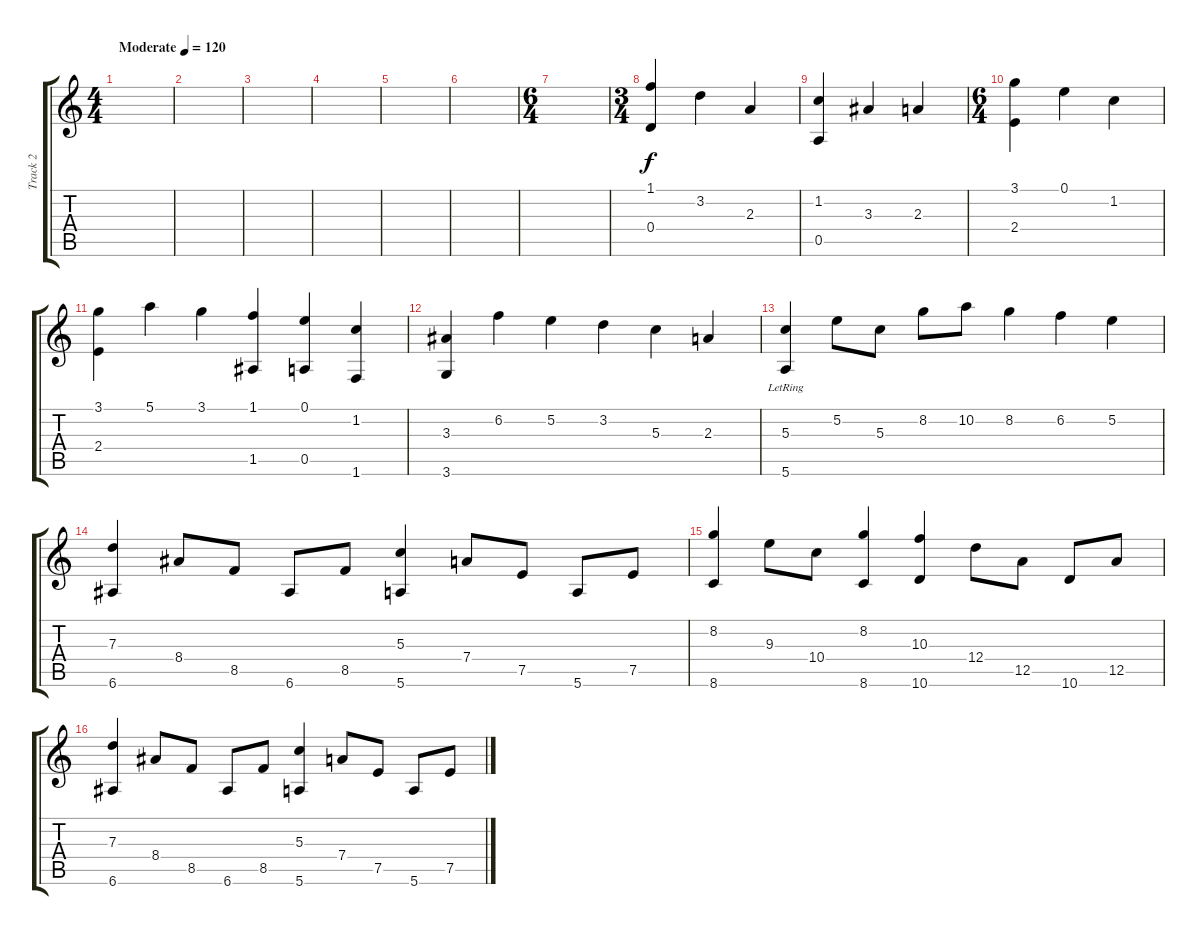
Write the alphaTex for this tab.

\track ("Track 2" "Track 2") {instrument acousticguitarsteel}
\staff {score tabs}
\tuning (E4 B3 G3 D3 A2 E2) {hide}
\ts (4 4)
\tempo (120 "Moderate")
\clef g2
\ks c
|
|
|
|
|
|
\ts (6 4)
|
\ts (3 4)
(1.1 0.4).4 3.2.4 2.3.4 |
(1.2 0.5).4 3.3.4 2.3.4 |
\ts (6 4)
(3.1 2.4).4 0.1.4 1.2.4 |
(3.1 2.4).4 5.1.4 3.1.4 (1.1 1.5).4 (0.1 0.5).4 (1.2 1.6).4 |
(3.3 3.6).4 6.2.4 5.2.4 3.2.4 5.3.4 2.3.4 |
(5.3 5.6{lr}).4 5.2.8 5.3.8 8.2.8 10.2.8 8.2.4 6.2.4 5.2.4 |
(7.3 6.6).4 8.4.8 8.5.8 6.6.8 8.5.8 (5.3 5.6).4 7.4.8 7.5.8 5.6.8 7.5.8 |
(8.2 8.6).4 9.3.8 10.4.8 (8.2 8.6).4 (10.3 10.6).4 12.4.8 12.5.8 10.6.8 12.5.8 |
(7.3 6.6).4 8.4.8 8.5.8 6.6.8 8.5.8 (5.3 5.6).4 7.4.8 7.5.8 5.6.8 7.5.8
